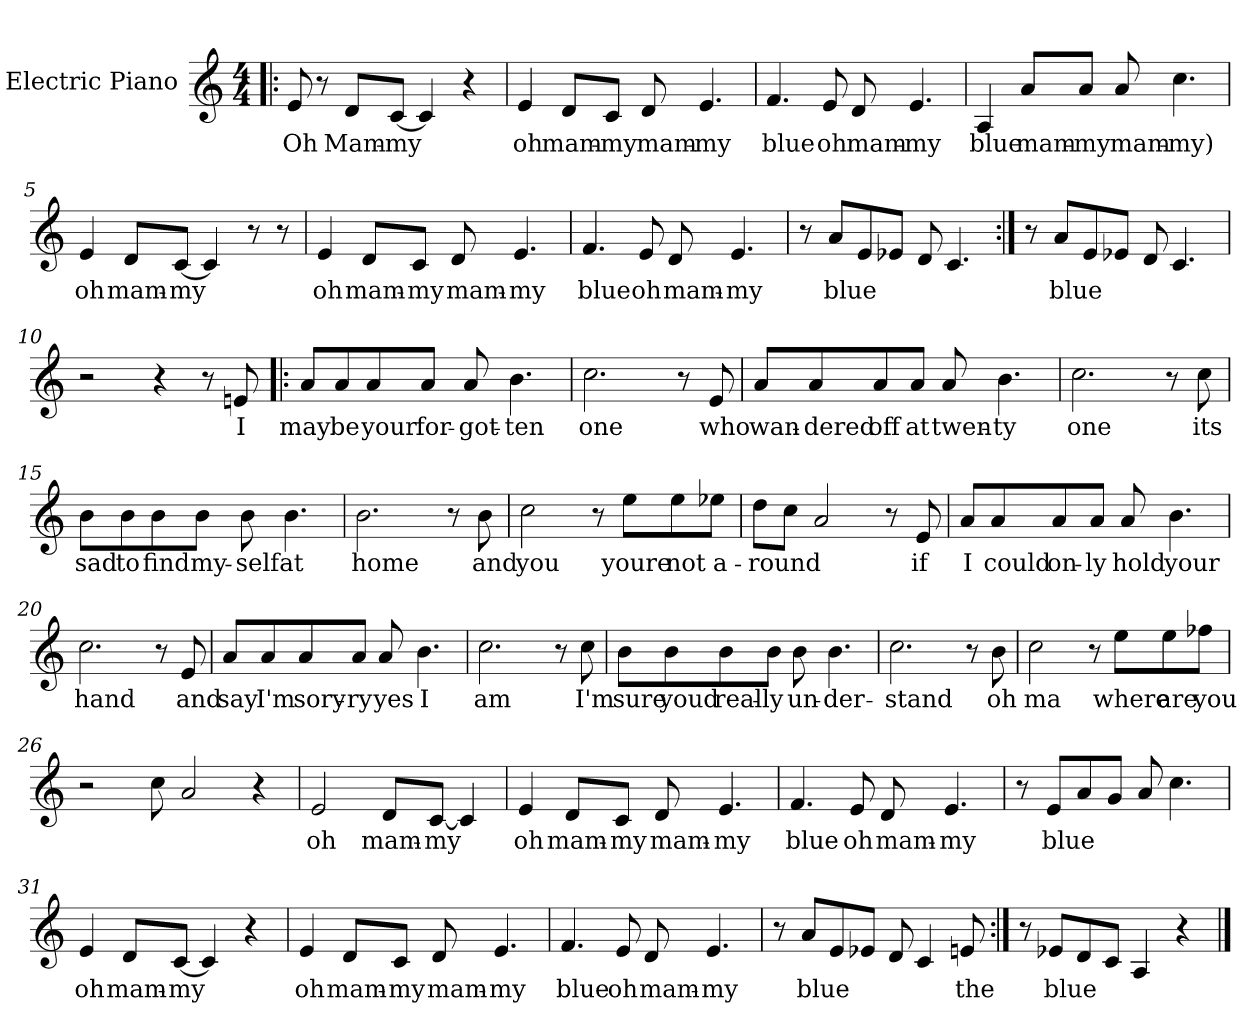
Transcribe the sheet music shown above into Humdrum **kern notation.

**kern	**text
*part1	*part1
*staff1	*staff1
*I"Electric Piano	*
*I'E.Pno	*
*clefG2	*
*k[]	*
*C:	*
*M4/4	*
=1!|:	=1!|:
8e/	Oh
8r	.
8d/L	Mam-
[8c/J	-my
4c/]	.
4r	.
=2	=2
4e/	oh
8d/L	mam-
8c/J	-my
8d/	mam-
4.e/	-my
=3	=3
4.f/	blue
8e/	oh
8d/	mam-
4.e/	my
!!LO:LB:g=z
=4	=4
4A/	blue
8a/L	mam-
8a/J	-my
8a/	mam-
4.cc\	my)
=5	=5
4e/	oh
8d/L	mam-
[8c/J	-my
4c/]	.
8r	.
8r	.
=6	=6
4e/	oh
8d/L	mam-
8c/J	-my
8d/	mam-
4.e/	-my
!!LO:LB:g=z
=7	=7
4.f/	blue
8e/	oh
8d/	mam-
4.e/	-my
=8	=8
8r	.
8a/L	blue
8e/	.
8e-X/J	.
8d/	.
4.c/	.
=9:|!	=9:|!
8r	.
8a/L	blue
8e/	.
8e-X/J	.
8d/	.
4.c/	.
=10	=10
2r	.
4r	.
8r	.
8en/	I
!!LO:LB:g=z
=11!|:	=11!|:
8a/L	may
8a/	be
8a/	your
8a/J	for-
8a/	-got-
4.b\	-ten
=12	=12
2.cc\	one
8r	.
8e/	who
=13	=13
8a/L	wan-
8a/	-dered
8a/	off
8a/J	at
8a/	twen-
4.b\	-ty
=14	=14
2.cc\	one
8r	.
8cc\	its
!!LO:LB:g=z
=15	=15
8b\L	sad
8b\	to
8b\	find
8b\J	my-
8b\	-self
4.b\	at
=16	=16
2.b\	home
8r	.
8b\	and
=17	=17
2cc\	you
8r	.
8ee\L	youre
8ee\	not
8ee-X\J	a-
=18	=18
8dd\L	-round
8cc\J	.
2a/	.
8r	.
8e/	if
!!LO:LB:g=z
=19	=19
8a/L	I
8a/	could
8a/	on-
8a/J	-ly
8a/	hold
4.b\	your
=20	=20
2.cc\	hand
8r	.
8e/	and
=21	=21
8a/L	say
8a/	I'm
8a/	sory-
8a/J	-ry
8a/	yes
4.b\	I
=22	=22
2.cc\	am
8r	.
8cc\	I'm
!!LO:LB:g=z
=23	=23
8b\L	sure
8b\	youd
8b\	real-
8b\J	-ly
8b\	un-
4.b\	-der-
=24	=24
2.cc\	-stand
8r	.
8b\	oh
=25	=25
2cc\	ma
8r	.
8ee\L	where
8ee\	are
8ff-X\J	you
=26	=26
2r	.
8cc\	.
2a/	.
4r	.
!!LO:LB:g=z
=27	=27
2e/	oh
8d/L	mam-
[8c/J	-my
4c/]	.
=28	=28
4e/	oh
8d/L	mam-
8c/J	-my
8d/	mam-
4.e/	-my
=29	=29
4.f/	blue
8e/	oh
8d/	mam-
4.e/	-my
=30	=30
8r	.
8e/L	blue
8a/	.
8g/J	.
8a/	.
4.cc\	.
!!LO:PB:g=z
=31	=31
4e/	oh
8d/L	mam-
[8c/J	-my
4c/]	.
4r	.
=32	=32
4e/	oh
8d/L	mam-
8c/J	-my
8d/	mam-
4.e/	-my
=33	=33
4.f/	blue
8e/	oh
8d/	mam-
4.e/	-my
!!LO:LB:g=z
=34	=34
8r	.
8a/L	blue
8e/	.
8e-X/J	.
8d/	.
4c/	.
8en/	the
=35:|!	=35:|!
8r	.
8e-X/L	blue
8d/	.
8c/J	.
4A/	.
4r	.
==	==
*-	*-
